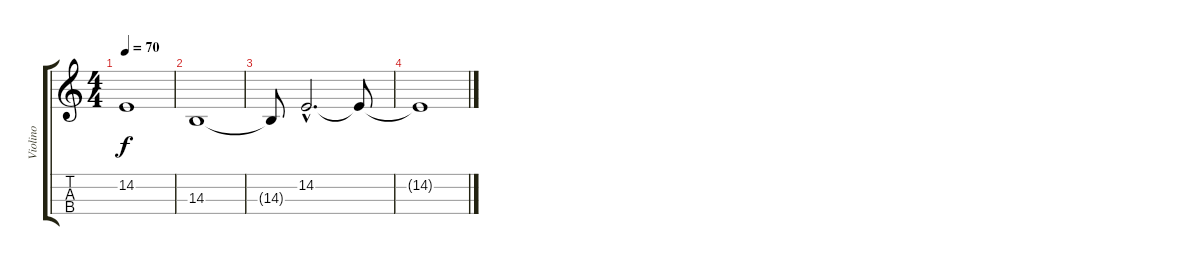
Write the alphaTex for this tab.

\track ("Violino" "Violino") {instrument violin}
\staff {score tabs}
\tuning (G3 D3 A2 E2) {hide}
\ts (4 4)
\tempo 70
\clef g2
\ks c
14.2.1{dy f} |
14.3.1 |
14.3{t}.8 14.2{hac}.2{d} 14.2{t}.8 |
14.2{t}.1
